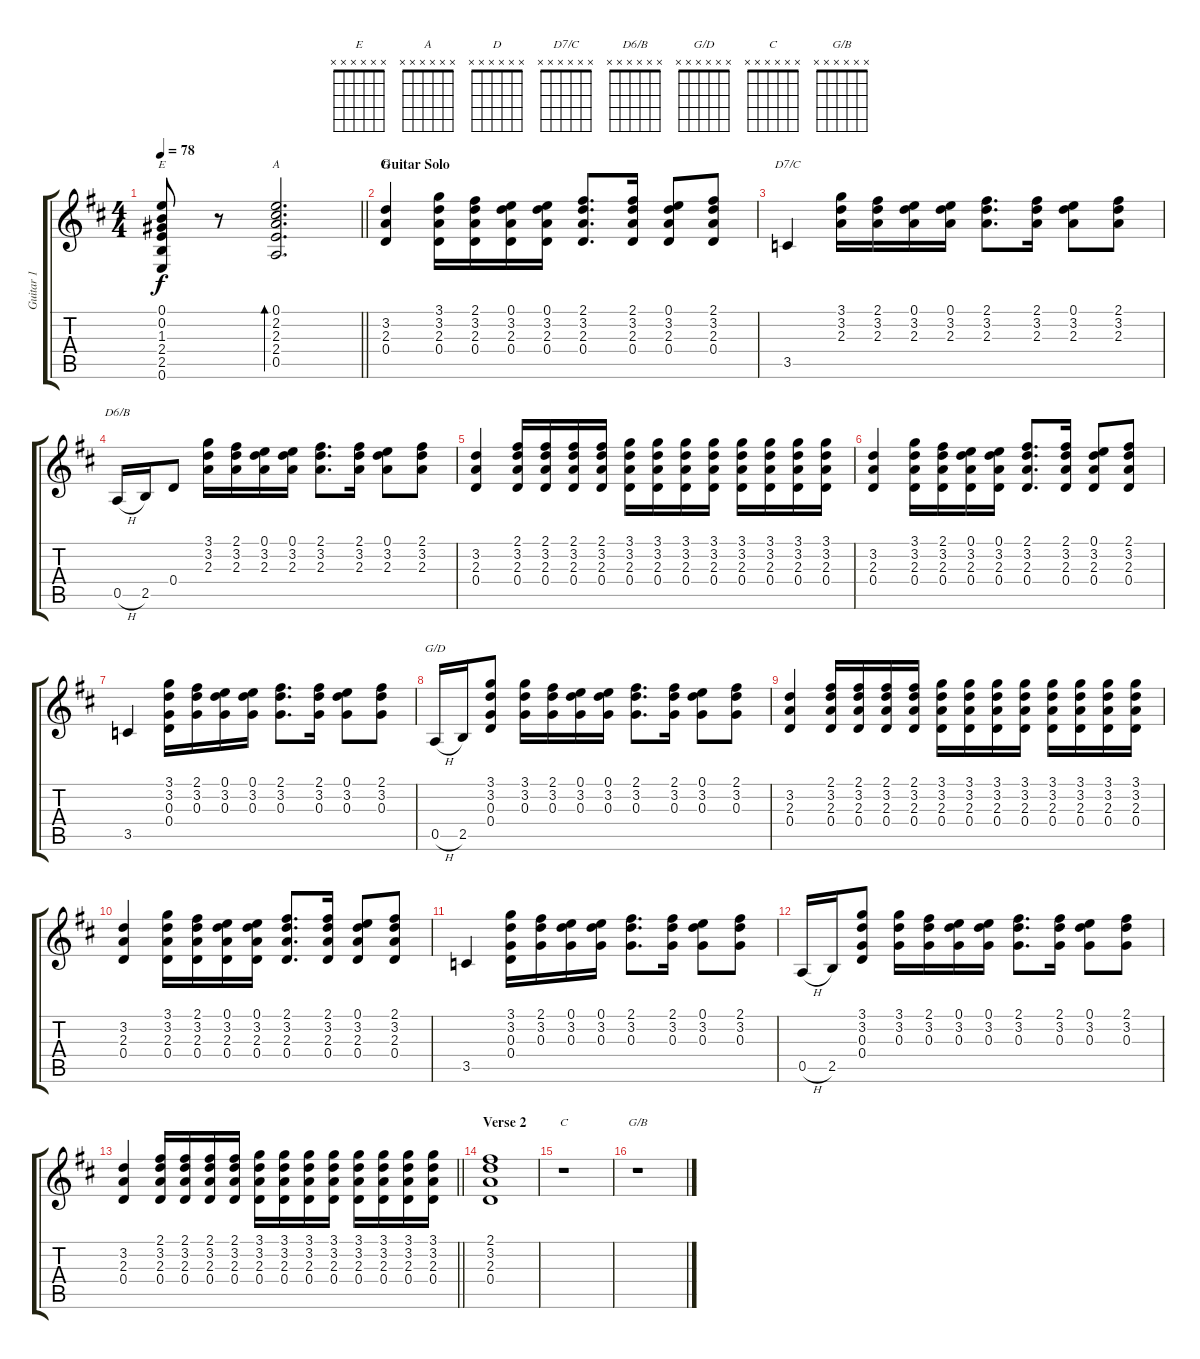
\track ("Guitar 1" "Guitar 1") {instrument electricguitarjazz}
\staff {score tabs}
\tuning (E4 B3 G3 D3 A2 E2) {hide}
\chord ("E" x x x x x x)
\chord ("A" x x x x x x)
\chord ("D" x x x x x x)
\chord ("D7/C" x x x x x x)
\chord ("D6/B" x x x x x x)
\chord ("G/D" x x x x x x)
\chord ("C" x x x x x x)
\chord ("G/B" x x x x x x)
\ts (4 4)
\tempo 78
\clef g2
\barLineRight lightlight
\ks d
(0.1 0.2 1.3 2.4 2.5 0.6).8{ch "E" dy f} r.8 (0.1 2.2 2.3 2.4 0.5).2{d bd 120 ch "A"} |
\section ("" "Guitar Solo")
(3.2 2.3 0.4).4{ch "D"} (3.1 3.2 2.3 0.4).16 (2.1 3.2 2.3 0.4).16 (0.1 3.2 2.3 0.4).16 (0.1 3.2 2.3 0.4).16 (2.1 3.2 2.3 0.4).8{d} (2.1 3.2 2.3 0.4).16 (0.1 3.2 2.3 0.4).8 (2.1 3.2 2.3 0.4).8 |
3.5.4{ch "D7/C"} (3.1 3.2 2.3).16 (2.1 3.2 2.3).16 (0.1 3.2 2.3).16 (0.1 3.2 2.3).16 (2.1 3.2 2.3).8{d} (2.1 3.2 2.3).16 (0.1 3.2 2.3).8 (2.1 3.2 2.3).8 |
0.5{h}.16{ch "D6/B"} 2.5.16 0.4.8 (3.1 3.2 2.3).16 (2.1 3.2 2.3).16 (0.1 3.2 2.3).16 (0.1 3.2 2.3).16 (2.1 3.2 2.3).8{d} (2.1 3.2 2.3).16 (0.1 3.2 2.3).8 (2.1 3.2 2.3).8 |
(3.2 2.3 0.4).4 (2.1 3.2 2.3 0.4).16 (2.1 3.2 2.3 0.4).16 (2.1 3.2 2.3 0.4).16 (2.1 3.2 2.3 0.4).16 (3.1 3.2 2.3 0.4).16 (3.1 3.2 2.3 0.4).16 (3.1 3.2 2.3 0.4).16 (3.1 3.2 2.3 0.4).16 (3.1 3.2 2.3 0.4).16 (3.1 3.2 2.3 0.4).16 (3.1 3.2 2.3 0.4).16 (3.1 3.2 2.3 0.4).16 |
(3.2 2.3 0.4).4 (3.1 3.2 2.3 0.4).16 (2.1 3.2 2.3 0.4).16 (0.1 3.2 2.3 0.4).16 (0.1 3.2 2.3 0.4).16 (2.1 3.2 2.3 0.4).8{d} (2.1 3.2 2.3 0.4).16 (0.1 3.2 2.3 0.4).8 (2.1 3.2 2.3 0.4).8 |
3.5.4 (3.1 3.2 0.3 0.4).16 (2.1 3.2 0.3).16 (0.1 3.2 0.3).16 (0.1 3.2 0.3).16 (2.1 3.2 0.3).8{d} (2.1 3.2 0.3).16 (0.1 3.2 0.3).8 (2.1 3.2 0.3).8 |
0.5{h}.16{ch "G/D"} 2.5.16 (3.1 3.2 0.3 0.4).8 (3.1 3.2 0.3).16 (2.1 3.2 0.3).16 (0.1 3.2 0.3).16 (0.1 3.2 0.3).16 (2.1 3.2 0.3).8{d} (2.1 3.2 0.3).16 (0.1 3.2 0.3).8 (2.1 3.2 0.3).8 |
(3.2 2.3 0.4).4 (2.1 3.2 2.3 0.4).16 (2.1 3.2 2.3 0.4).16 (2.1 3.2 2.3 0.4).16 (2.1 3.2 2.3 0.4).16 (3.1 3.2 2.3 0.4).16 (3.1 3.2 2.3 0.4).16 (3.1 3.2 2.3 0.4).16 (3.1 3.2 2.3 0.4).16 (3.1 3.2 2.3 0.4).16 (3.1 3.2 2.3 0.4).16 (3.1 3.2 2.3 0.4).16 (3.1 3.2 2.3 0.4).16 |
(3.2 2.3 0.4).4 (3.1 3.2 2.3 0.4).16 (2.1 3.2 2.3 0.4).16 (0.1 3.2 2.3 0.4).16 (0.1 3.2 2.3 0.4).16 (2.1 3.2 2.3 0.4).8{d} (2.1 3.2 2.3 0.4).16 (0.1 3.2 2.3 0.4).8 (2.1 3.2 2.3 0.4).8 |
3.5.4 (3.1 3.2 0.3 0.4).16 (2.1 3.2 0.3).16 (0.1 3.2 0.3).16 (0.1 3.2 0.3).16 (2.1 3.2 0.3).8{d} (2.1 3.2 0.3).16 (0.1 3.2 0.3).8 (2.1 3.2 0.3).8 |
0.5{h}.16 2.5.16 (3.1 3.2 0.3 0.4).8 (3.1 3.2 0.3).16 (2.1 3.2 0.3).16 (0.1 3.2 0.3).16 (0.1 3.2 0.3).16 (2.1 3.2 0.3).8{d} (2.1 3.2 0.3).16 (0.1 3.2 0.3).8 (2.1 3.2 0.3).8 |
\barLineRight lightlight
(3.2 2.3 0.4).4 (2.1 3.2 2.3 0.4).16 (2.1 3.2 2.3 0.4).16 (2.1 3.2 2.3 0.4).16 (2.1 3.2 2.3 0.4).16 (3.1 3.2 2.3 0.4).16 (3.1 3.2 2.3 0.4).16 (3.1 3.2 2.3 0.4).16 (3.1 3.2 2.3 0.4).16 (3.1 3.2 2.3 0.4).16 (3.1 3.2 2.3 0.4).16 (3.1 3.2 2.3 0.4).16 (3.1 3.2 2.3 0.4).16 |
\section ("" "Verse 2")
(2.1 3.2 2.3 0.4).1 |
r.1{ch "C"} |
r.1{ch "G/B"}
